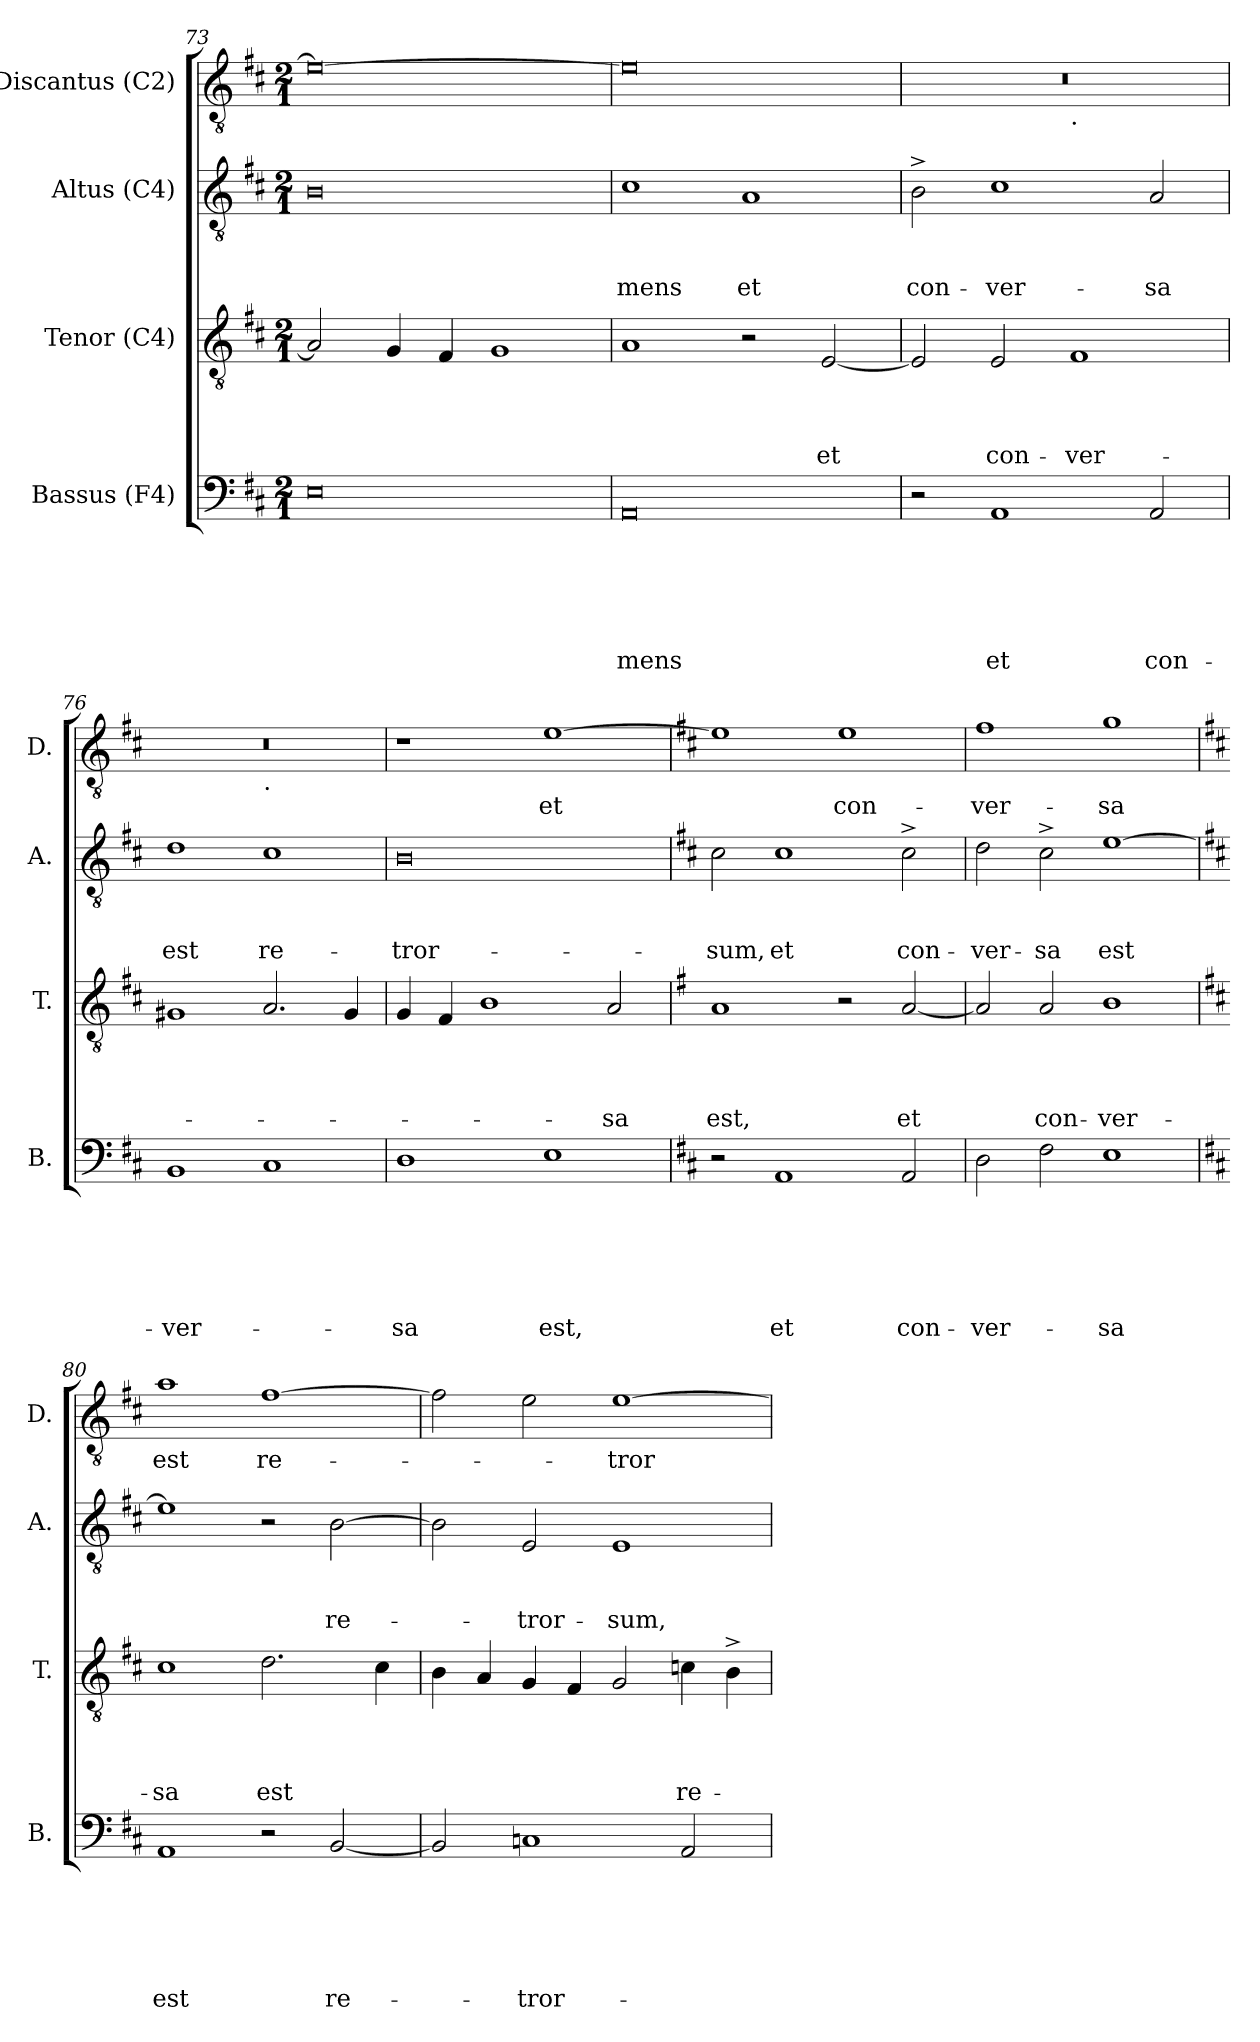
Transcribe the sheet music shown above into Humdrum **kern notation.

**kern	**text	**text	**text	**text	**text	**text	**kern	**text	**text	**text	**text	**kern	**text	**text	**text	**kern	**text
*part4	*part4	*part4	*part4	*part4	*part4	*part4	*part3	*part3	*part3	*part3	*part3	*part2	*part2	*part2	*part2	*part1	*part1
*staff4	*staff4	*staff4	*staff4	*staff4	*staff4	*staff4	*staff3	*staff3	*staff3	*staff3	*staff3	*staff2	*staff2	*staff2	*staff2	*staff1	*staff1
*I"Bassus (F4)	*	*	*	*	*	*	*I"Tenor (C4)	*	*	*	*	*I"Altus (C4)	*	*	*	*I"Discantus (C2)	*
*I'B.	*	*	*	*	*	*	*I'T.	*	*	*	*	*I'A.	*	*	*	*I'D.	*
*clefF4	*	*	*	*	*	*	*clefGv2	*	*	*	*	*clefGv2	*	*	*	*clefGv2	*
*k[f#c#]	*	*	*	*	*	*	*k[f#c#]	*	*	*	*	*k[f#c#]	*	*	*	*k[f#c#]	*
*D:	*	*	*	*	*	*	*D:	*	*	*	*	*D:	*	*	*	*D:	*
*M2/1	*	*	*	*	*	*	*M2/1	*	*	*	*	*M2/1	*	*	*	*M2/1	*
=73	=73	=73	=73	=73	=73	=73	=73	=73	=73	=73	=73	=73	=73	=73	=73	=73	=73
0E	.	.	.	.	.	.	2A/]	.	.	.	.	0B	.	.	.	0e_	.
.	.	.	.	.	.	.	4G/	.	.	.	.	.	.	.	.	.	.
.	.	.	.	.	.	.	4F#/	.	.	.	.	.	.	.	.	.	.
.	.	.	.	.	.	.	1G	.	.	.	.	.	.	.	.	.	.
=74	=74	=74	=74	=74	=74	=74	=74	=74	=74	=74	=74	=74	=74	=74	=74	=74	=74
!	!	!	!	!	!	!LO:LY:b	!	!	!	!	!	!	!	!	!LO:LY:b	!	!
0AA	.	.	.	.	.	-mens	1A	.	.	.	.	1c#	.	.	-mens	0e]	.
!	!	!	!	!	!	!	!	!	!	!	!	!	!	!	!LO:LY:b	!	!
.	.	.	.	.	.	.	2r	.	.	.	.	1A	.	.	et	.	.
!	!	!	!	!	!	!	!	!	!	!	!LO:LY:b	!	!	!	!	!	!
.	.	.	.	.	.	.	[<2E/	.	.	.	et	.	.	.	.	.	.
!!LO:LB:g=z
=75	=75	=75	=75	=75	=75	=75	=75	=75	=75	=75	=75	=75	=75	=75	=75	=75	=75
!	!	!	!	!	!	!	!	!	!	!	!	!	!	!	!LO:LY:b	!	!
*	*	*	*	*	*	*	*	*	*	*	*	*	*	*	*	*^	*
2r	.	.	.	.	.	.	2E/]	.	.	.	.	2B^>\	.	.	con-	0r	1ryy	.
!	!	!	!	!	!	!LO:LY:b	!	!	!	!	!LO:LY:b	!	!	!	!LO:LY:b	!	!	!
1AA	.	.	.	.	.	et	2E/	.	.	.	con-	1c#	.	.	-ver-	.	.	.
!	!	!	!	!	!	!	!	!	!	!	!	!	!	!	!	!	!LO:TX:b:t=.	!
!	!	!	!	!	!	!	!	!	!	!	!LO:LY:b	!	!	!	!	!	!	!
.	.	.	.	.	.	.	1F#	.	.	.	-ver-	.	.	.	.	.	1ryy	.
!	!	!	!	!	!	!LO:LY:b	!	!	!	!	!	!	!	!	!LO:LY:b	!	!	!
2AA/	.	.	.	.	.	con-	.	.	.	.	.	2A/	.	.	-sa	.	.	.
=76	=76	=76	=76	=76	=76	=76	=76	=76	=76	=76	=76	=76	=76	=76	=76	=76	=76	=76
!	!	!	!	!	!	!LO:LY:b	!	!	!	!	!	!	!	!	!LO:LY:b	!	!	!
1BB	.	.	.	.	.	-ver-	1G#X	.	.	.	.	1d	.	.	est	0r	1ryy	.
!	!	!	!	!	!	!	!	!	!	!	!	!	!	!	!	!	!LO:TX:b:t=.	!
!	!	!	!	!	!	!	!	!	!	!	!	!	!	!	!LO:LY:b	!	!	!
1C#	.	.	.	.	.	.	2.A/	.	.	.	.	1c#	.	.	re-	.	1ryy	.
.	.	.	.	.	.	.	4G#/	.	.	.	.	.	.	.	.	.	.	.
=77	=77	=77	=77	=77	=77	=77	=77	=77	=77	=77	=77	=77	=77	=77	=77	=77	=77	=77
!	!	!	!	!	!	!LO:LY:b	!	!	!	!	!	!	!	!	!LO:LY:b	!	!	!
*	*	*	*	*	*	*	*	*	*	*	*	*	*	*	*	*v	*v	*
1D	.	.	.	.	.	-sa	4G/	.	.	.	.	0B	.	.	-tror-	1r	.
.	.	.	.	.	.	.	4F#/	.	.	.	.	.	.	.	.	.	.
.	.	.	.	.	.	.	1B	.	.	.	.	.	.	.	.	.	.
!	!	!	!	!	!	!LO:LY:b	!	!	!	!	!	!	!	!	!	!	!LO:LY:b
1E	.	.	.	.	.	est,	.	.	.	.	.	.	.	.	.	[>1e	et
!	!	!	!	!	!	!	!	!	!	!	!LO:LY:b	!	!	!	!	!	!
.	.	.	.	.	.	.	2A/	.	.	.	-sa	.	.	.	.	.	.
=78	=78	=78	=78	=78	=78	=78	=78	=78	=78	=78	=78	=78	=78	=78	=78	=78	=78
*	*	*	*	*	*	*	*k[f#]	*	*	*	*	*	*	*	*	*	*
*	*	*	*	*	*	*	*G:	*	*	*	*	*	*	*	*	*	*
!	!	!	!	!	!	!	!	!	!	!	!LO:LY:b	!	!	!	!LO:LY:b	!	!
2r	.	.	.	.	.	.	1A	.	.	.	est,	2c#\	.	.	-sum,	1e]	.
!	!	!	!	!	!	!LO:LY:b	!	!	!	!	!	!	!	!	!LO:LY:b	!	!
1AA	.	.	.	.	.	et	.	.	.	.	.	1c#	.	.	et	.	.
!	!	!	!	!	!	!	!	!	!	!	!	!	!	!	!	!	!LO:LY:b
.	.	.	.	.	.	.	2r	.	.	.	.	.	.	.	.	1e	con-
!	!	!	!	!	!	!LO:LY:b	!	!	!	!	!LO:LY:b	!	!	!	!LO:LY:b	!	!
2AA/	.	.	.	.	.	con-	[<2A/	.	.	.	et	2c#^>\	.	.	con-	.	.
=79	=79	=79	=79	=79	=79	=79	=79	=79	=79	=79	=79	=79	=79	=79	=79	=79	=79
!	!	!	!	!	!	!LO:LY:b	!	!	!	!	!	!	!	!	!LO:LY:b	!	!LO:LY:b
2D\	.	.	.	.	.	-ver-	2A/]	.	.	.	.	2d\	.	.	-ver-	1f#	-ver-
!	!	!	!	!	!	!	!	!	!	!	!LO:LY:b	!	!	!	!LO:LY:b	!	!
2F#\	.	.	.	.	.	.	2A/	.	.	.	con-	2c#^>\	.	.	-sa	.	.
!	!	!	!	!	!	!LO:LY:b	!	!	!	!	!LO:LY:b	!	!	!	!LO:LY:b	!	!LO:LY:b
1E	.	.	.	.	.	-sa	1B	.	.	.	-ver-	[<1e	.	.	est	1g	-sa
!!LO:LB:g=z
=80	=80	=80	=80	=80	=80	=80	=80	=80	=80	=80	=80	=80	=80	=80	=80	=80	=80
*	*	*	*	*	*	*	*k[f#c#]	*	*	*	*	*	*	*	*	*	*
*	*	*	*	*	*	*	*D:	*	*	*	*	*	*	*	*	*	*
!	!	!	!	!	!	!LO:LY:b	!	!	!	!	!LO:LY:b	!	!	!	!	!	!LO:LY:b
1AA	.	.	.	.	.	est	1c#	.	.	.	-sa	1e]	.	.	.	1a	est
!	!	!	!	!	!	!	!	!	!	!	!LO:LY:b	!	!	!	!	!	!LO:LY:b
2r	.	.	.	.	.	.	2.d\	.	.	.	est	2r	.	.	.	[>1f#	re-
!	!	!	!	!	!	!LO:LY:b	!	!	!	!	!	!	!	!	!LO:LY:b	!	!
[<2BB/	.	.	.	.	.	re-	.	.	.	.	.	[>2B\	.	.	re-	.	.
.	.	.	.	.	.	.	4c#\	.	.	.	.	.	.	.	.	.	.
=81	=81	=81	=81	=81	=81	=81	=81	=81	=81	=81	=81	=81	=81	=81	=81	=81	=81
2BB/]	.	.	.	.	.	.	4B\	.	.	.	.	2B\]	.	.	.	2f#\]	.
.	.	.	.	.	.	.	4A/	.	.	.	.	.	.	.	.	.	.
!	!	!	!	!	!	!LO:LY:b	!	!	!	!	!	!	!	!	!LO:LY:b	!	!
1Cn	.	.	.	.	.	-tror-	4G/	.	.	.	.	2E/	.	.	-tror-	2e\	.
.	.	.	.	.	.	.	4F#/	.	.	.	.	.	.	.	.	.	.
!	!	!	!	!	!	!	!	!	!	!	!	!	!	!	!LO:LY:b	!	!LO:LY:b
.	.	.	.	.	.	.	2G/	.	.	.	.	1E	.	.	-sum,	[>1e	-tror-
!	!	!	!	!	!	!	!	!	!	!	!LO:LY:b	!	!	!	!	!	!
2AA/	.	.	.	.	.	.	4c\	.	.	.	re-	.	.	.	.	.	.
.	.	.	.	.	.	.	4B^>\	.	.	.	.	.	.	.	.	.	.
=	=	=	=	=	=	=	=	=	=	=	=	=	=	=	=	=	=
*-	*-	*-	*-	*-	*-	*-	*-	*-	*-	*-	*-	*-	*-	*-	*-	*-	*-
